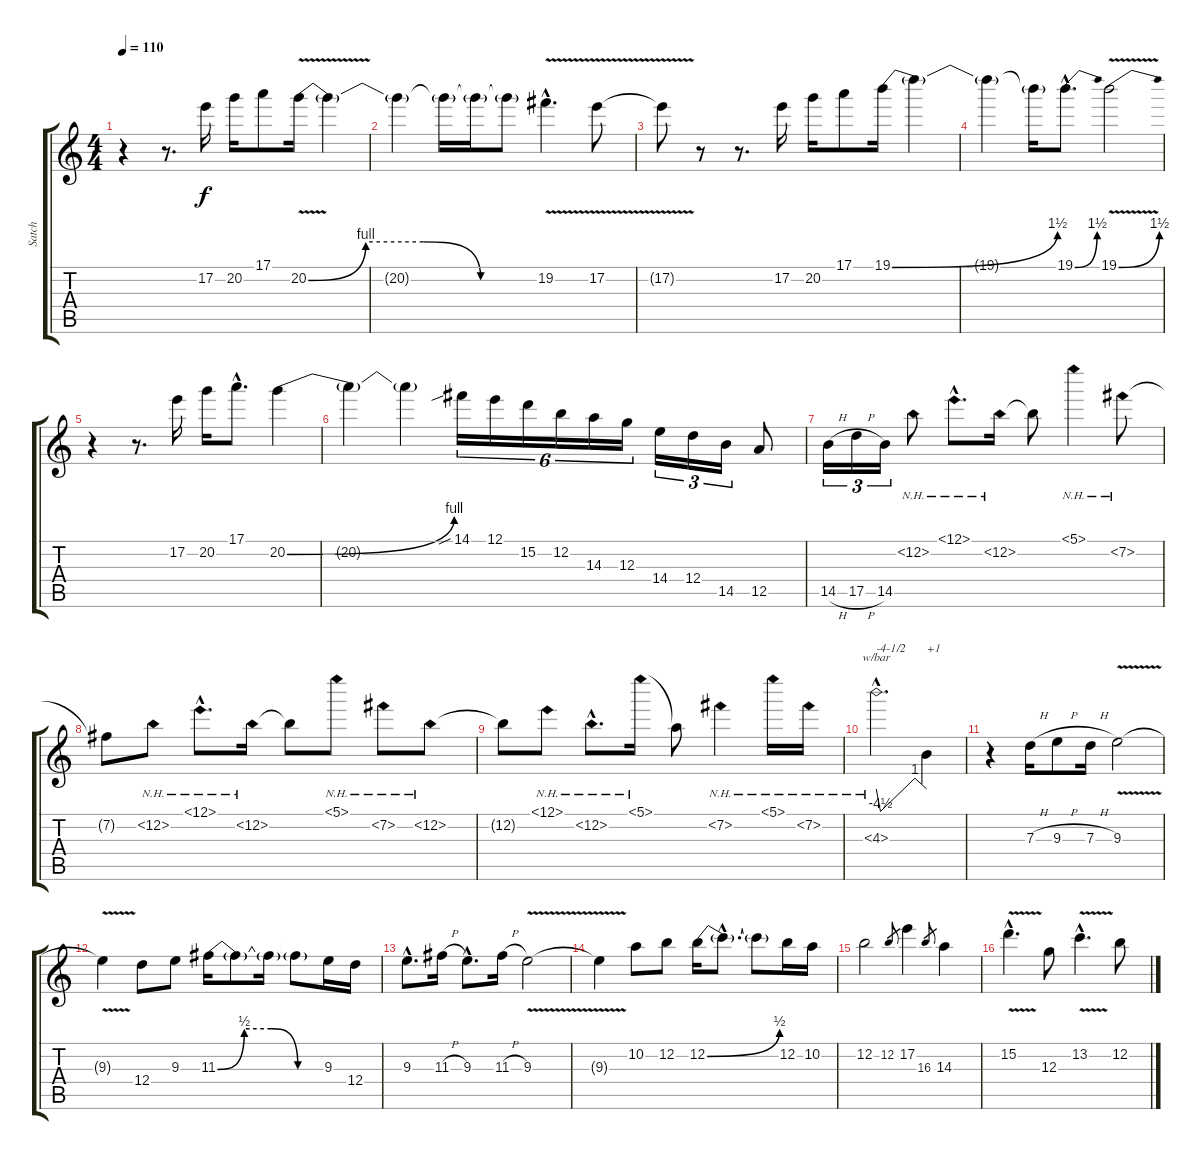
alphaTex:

\track ("Satch" "Satch") {instrument overdrivenguitar}
\staff {score tabs}
\tuning (E4 B3 G3 D3 A2 E2) {hide}
\ts (4 4)
\tempo 110
\clef g2
\ks c
r.4{dy f} r.8{d} 17.2.16 20.2.16 17.1.8 20.2{be (custom 0 0 15 4 30 4 45 0 60 0) v}.16 20.2{t}.4 |
20.2{t}.4 20.2{t}.16 20.2{t}.16 20.2{t}.8 19.2{v hac}.4{d} 17.2{v}.8 |
17.2{t}.8 r.8 r.8{d} 17.2.16 20.2.16 17.1.8 19.1{be (bend 0 0 60 6)}.16 19.1{t}.4 |
19.1{t}.4 19.1{t}.16 19.1{be (bend 0 0 60 6) hac}.8{d} 19.1{be (bend 0 0 60 6) v}.2 |
r.4 r.8{d} 17.2.16 20.2.16 17.1{hac}.8{d} 20.2{be (bend 0 0 60 4)}.4 |
20.2{t}.4 20.2{t}.4 14.1{sib}.16{tu (6 4)} 12.1.16{tu (6 4)} 15.2.16{tu (6 4)} 12.2.16{tu (6 4)} 14.3.16{tu (6 4)} 12.3.16{tu (6 4)} 14.4.16{tu (3 2)} 12.4.16{tu (3 2)} 14.5.16{tu (3 2)} 12.5.8 |
14.5{h}.16{tu (3 2)} 17.5{h}.16{tu (3 2)} 14.5.16{tu (3 2)} 12.2{nh}.8 12.1{nh hac}.8{d} 12.2{nh}.16 12.2{t}.8 5.1{nh}.4 7.2{nh}.8 |
7.2{t}.8 12.2{nh}.8 12.1{nh hac}.8{d} 12.2{nh}.16 12.2{t}.8 5.1{nh}.8 7.2{nh}.8 12.2{nh}.8 |
12.2{t}.8 12.1{nh}.8 12.2{nh hac}.8{d} 5.1{nh}.16 5.1{t}.8 7.2{nh}.4 5.1{nh}.16 7.2{nh}.16 |
4.3{nh hac}.2{d tbe (custom default 0 0 5 -18 46 4 60 0) txt "-4-1/2 "} 4.3{t}.4{txt "+1"} |
r.4 7.3{h}.16 9.3{h}.8 7.3{h}.16 9.3{v}.2 |
9.3{t}.4 12.4.8 9.3.8 11.3{be (custom 0 0 15 2 30 2 45 0 60 0)}.16 11.3{t}.8 11.3{t}.16 11.3{t}.8 9.3.16 12.4.16 |
9.3{hac}.8{d} 11.3{h}.16 9.3{hac}.8{d} 11.3{h}.16 9.3{v}.2 |
9.3{t}.4 10.2.8 12.2.8 12.2{be (bend 0 0 60 2)}.16 12.2{hac t}.8{d} 12.2{t}.8 12.2.16 10.2.16 |
12.2.2 12.2.8{gr} 17.2.4 16.3.8{gr} 14.3.4 |
15.2{v hac}.4{d} 12.3.8 13.2{v hac}.4{d} 12.2.8
